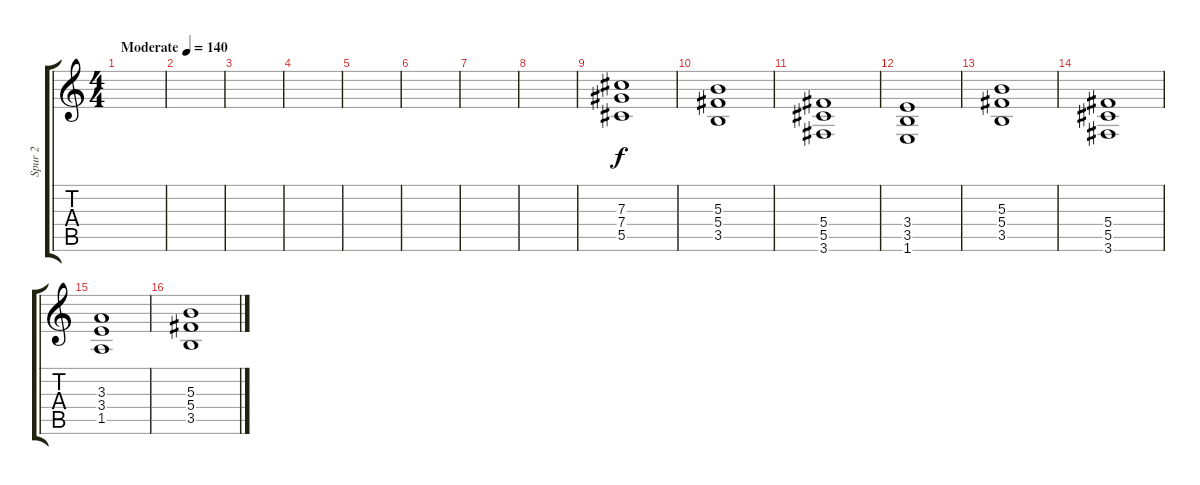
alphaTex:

\track ("Spur 2" "Spur 2") {instrument distortionguitar}
\staff {score tabs}
\tuning (Eb4 Bb3 Gb3 Db3 Ab2 Eb2) {hide}
\ts (4 4)
\tempo (140 "Moderate")
\clef g2
\ks c
|
|
|
|
|
|
|
|
(7.3 7.4 5.5).1 |
(5.3 5.4 3.5).1 |
(5.4 5.5 3.6).1 |
(3.4 3.5 1.6).1 |
(5.3 5.4 3.5).1 |
(5.4 5.5 3.6).1 |
(3.3 3.4 1.5).1 |
(5.3 5.4 3.5).1
